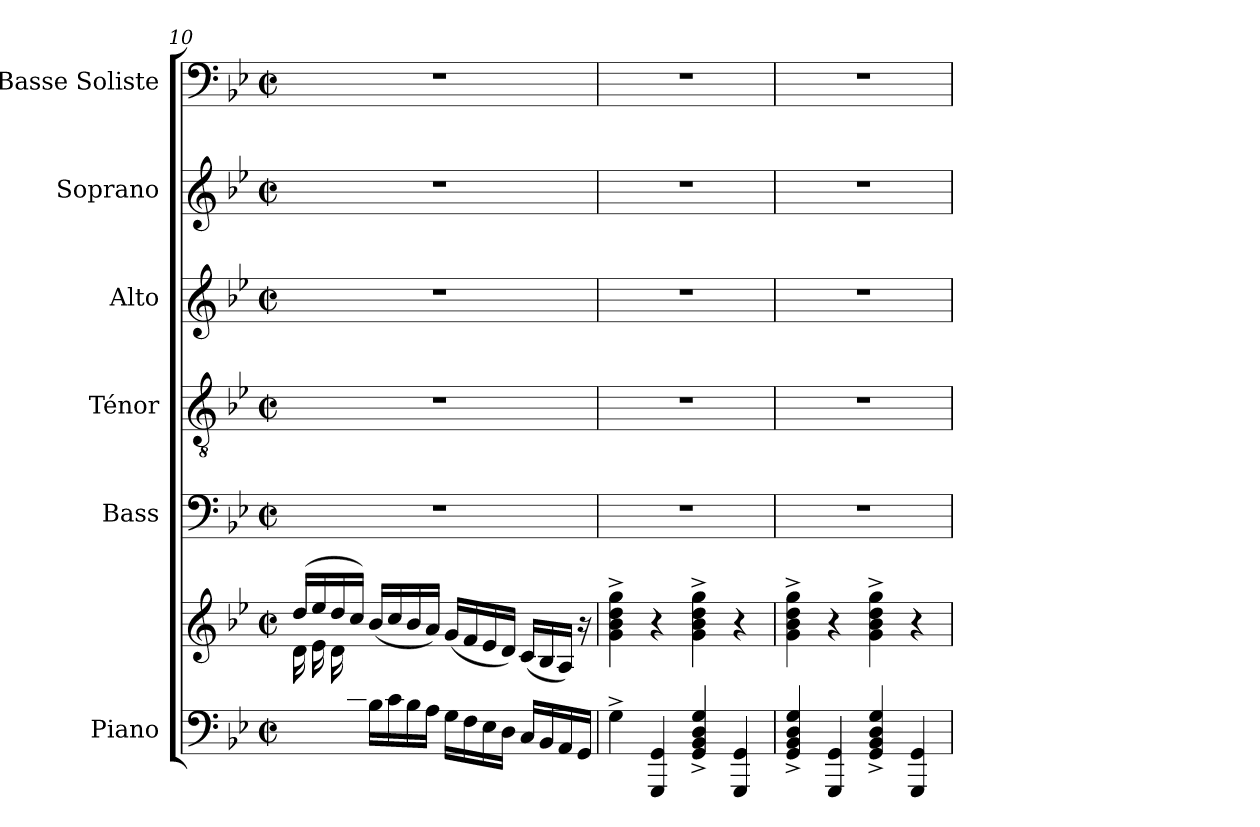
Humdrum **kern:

**kern	**kern	**kern	**kern	**kern	**kern	**kern
*part6	*part6	*part5	*part4	*part3	*part2	*part1
*staff7	*staff6	*staff5	*staff4	*staff3	*staff2	*staff1
*I"Piano	*	*I"Bass	*I"Ténor	*I"Alto	*I"Soprano	*I"Basse Soliste
*I'Pia.	*	*I'B.	*I'T.	*I'A.	*I'S.	*I'Basse Soliste
*clefF4	*clefG2	*clefF4	*clefGv2	*clefG2	*clefG2	*clefF4
*k[b-e-]	*k[b-e-]	*k[b-e-]	*k[b-e-]	*k[b-e-]	*k[b-e-]	*k[b-e-]
*M2/2	*M2/2	*M2/2	*M2/2	*M2/2	*M2/2	*M2/2
*met(c|)	*met(c|)	*met(c|)	*met(c|)	*met(c|)	*met(c|)	*met(c|)
=10	=10	=10	=10	=10	=10	=10
*	*^	*	*	*	*	*
8.ryy	(>16dd/LL	(16d\LL	1r	1r	1r	1r	1r
.	16ee-/	16e-\	.	.	.	.	.
.	16dd/	16d\	.	.	.	.	.
16c\JJ)	16cc/JJ)	2ryy	.	.	.	.	.
16B-\LL	(16b-/LL	.	.	.	.	.	.
16c\	16cc/	.	.	.	.	.	.
16B-\	16b-/	.	.	.	.	.	.
16A\JJ	16a/JJ)	.	.	.	.	.	.
16G\LL	(16g/LL	.	.	.	.	.	.
16F\	16f/	.	.	.	.	.	.
16E-\	16e-/	.	.	.	.	.	.
16D\JJ	16d/JJ)	4ryy	.	.	.	.	.
16C/LL	(16c/LL	.	.	.	.	.	.
16BB-/	16B-/	.	.	.	.	.	.
16AA/	16A/JJ)	.	.	.	.	.	.
16GG/JJ	16r	16ryy	.	.	.	.	.
*	*v	*v	*	*	*	*	*
=11	=11	=11	=11	=11	=11	=11
4G^\	4g\^ 4b-\^ 4dd\^ 4gg\^	1r	1r	1r	1r	1r
4GGG/ 4GG/	4r	.	.	.	.	.
4GG/^ 4BB-/^ 4D/^ 4G/^	4g\^ 4b-\^ 4dd\^ 4gg\^	.	.	.	.	.
4GGG/ 4GG/	4r	.	.	.	.	.
=12	=12	=12	=12	=12	=12	=12
4GG/^ 4BB-/^ 4D/^ 4G/^	4g\^ 4b-\^ 4dd\^ 4gg\^	1r	1r	1r	1r	1r
4GGG/ 4GG/	4r	.	.	.	.	.
4GG/^ 4BB-/^ 4D/^ 4G/^	4g\^ 4b-\^ 4dd\^ 4gg\^	.	.	.	.	.
4GGG/ 4GG/	4r	.	.	.	.	.
=	=	=	=	=	=	=
*-	*-	*-	*-	*-	*-	*-
